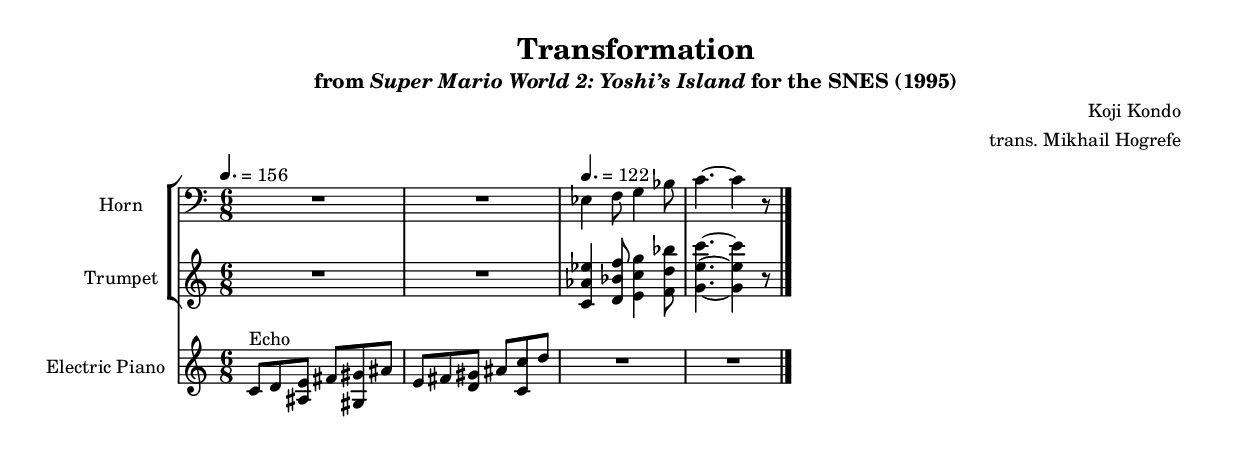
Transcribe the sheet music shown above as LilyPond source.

\version "2.24.3"
#(set-global-staff-size 16)

\paper {
  left-margin = 0.6\in
}

\book {
    \header {
        title = "Transformation"
        subtitle = \markup { "from" {\italic "Super Mario World 2: Yoshi’s Island"} "for the SNES (1995)" }
        composer = "Koji Kondo"
        arranger = "trans. Mikhail Hogrefe"
    }

    \score {
        {
            <<
                \new StaffGroup <<
                    \new Staff \relative c {  
                        \set Staff.instrumentName = "Horn"
                        \set Staff.shortInstrumentName = "Hn."  
\time 6/8
\tempo 4.=156
\clef bass
R2.*2
\tempo 4.=122
ees4 f8 g4 bes8 |
c4. ~ c4 r8 |
\bar "|."
                    }

                    \new Staff \relative c' {  
                        \set Staff.instrumentName = "Trumpet"
                        \set Staff.shortInstrumentName = "Tpt."  
R2.*2
<c aes' ees'>4 <d bes' f'>8 <e c' g'>4 <f d' bes'>8 |
<g e' c'>4. ~ 4 r8 |
                    }
                >>

                \new Staff \relative c' {  
                    \set Staff.instrumentName = "Electric Piano"
                    \set Staff.shortInstrumentName = "El. Pno."  
c8^\markup{Echo} d <ais e'> fis' <gis, gis'> ais' |
e8 fis <d gis> ais' <c, c'> d' |
R2.*2
                }
            >>
        }
        \layout {
            \context {
                \Staff
                \RemoveEmptyStaves
            }
            \context {
                \DrumStaff
                \RemoveEmptyStaves
            }
        }
    }
}
